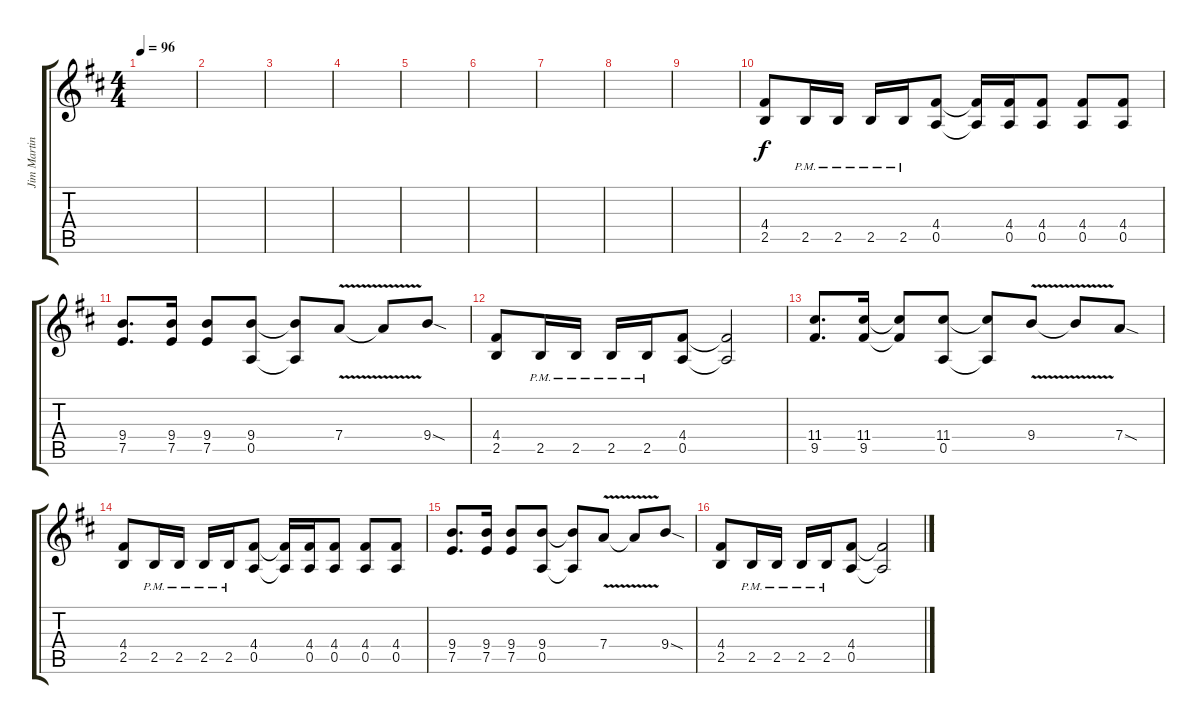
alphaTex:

\track ("Jim Martin" "Jim Martin") {instrument distortionguitar}
\staff {score tabs}
\tuning (E4 B3 G3 D3 A2 E2) {hide}
\ts (4 4)
\tempo 96
\clef g2
\ks d
|
|
|
|
|
|
|
|
|
(4.4 2.5).8 2.5{pm}.16 2.5{pm}.16 2.5{pm}.16 2.5{pm}.16 (4.4 0.5).8 (4.4{t} 0.5{t}).16 (4.4 0.5).16 (4.4 0.5).8 (4.4 0.5).8 (4.4 0.5).8 |
(9.4 7.5).8{d} (9.4 7.5).16 (9.4 7.5).8 (9.4 0.5).8 (9.4{t} 0.5{t}).8 7.4{v}.8 7.4{t}.8 9.4{sod}.8 |
(4.4 2.5).8 2.5{pm}.16 2.5{pm}.16 2.5{pm}.16 2.5{pm}.16 (4.4 0.5).8 (4.4{t} 0.5{t}).2 |
(11.4 9.5).8{d} (11.4 9.5).16 (11.4{t} 9.5{t}).8 (11.4 0.5).8 (11.4{t} 0.5{t}).8 9.4{v}.8 9.4{t}.8 7.4{sod}.8 |
(4.4 2.5).8 2.5{pm}.16 2.5{pm}.16 2.5{pm}.16 2.5{pm}.16 (4.4 0.5).8 (4.4{t} 0.5{t}).16 (4.4 0.5).16 (4.4 0.5).8 (4.4 0.5).8 (4.4 0.5).8 |
(9.4 7.5).8{d} (9.4 7.5).16 (9.4 7.5).8 (9.4 0.5).8 (9.4{t} 0.5{t}).8 7.4{v}.8 7.4{t}.8 9.4{sod}.8 |
(4.4 2.5).8 2.5{pm}.16 2.5{pm}.16 2.5{pm}.16 2.5{pm}.16 (4.4 0.5).8 (4.4{t} 0.5{t}).2
